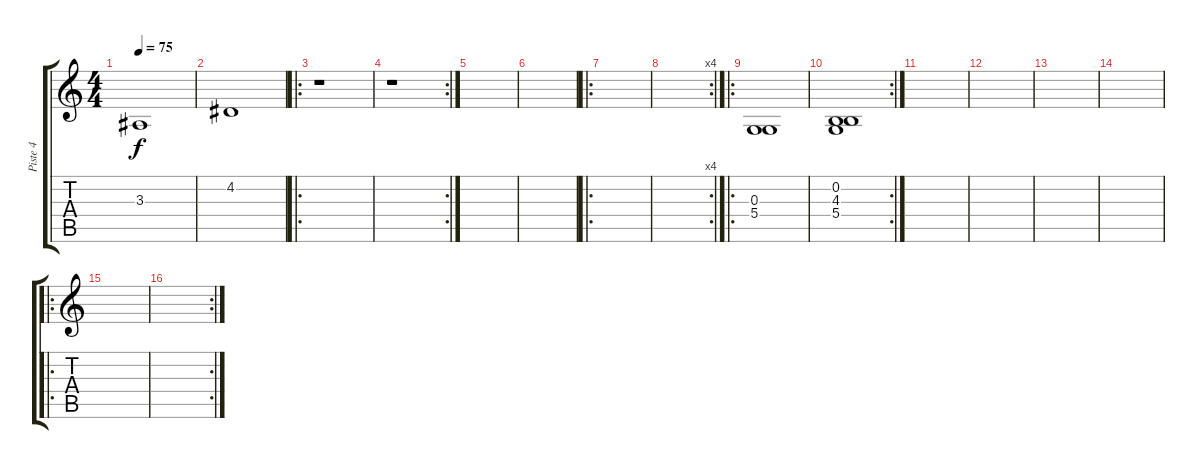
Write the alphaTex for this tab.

\track ("Piste 4" "Piste 4") {instrument seashore}
\staff {score tabs}
\tuning (E4 B3 G3 D3 A2 E2) {hide}
\ts (4 4)
\tempo 75
\clef g2
\ks c
3.3.1{dy f instrument seashore} |
4.2.1 |
\ro
r.1 |
\rc 2
r.1 |
|
|
\ro
|
\rc 4
|
\ro
(0.3 5.4).1{instrument cello} |
\rc 2
(0.2 4.3 5.4).1 |
|
|
|
|
\ro
|
\rc 2
